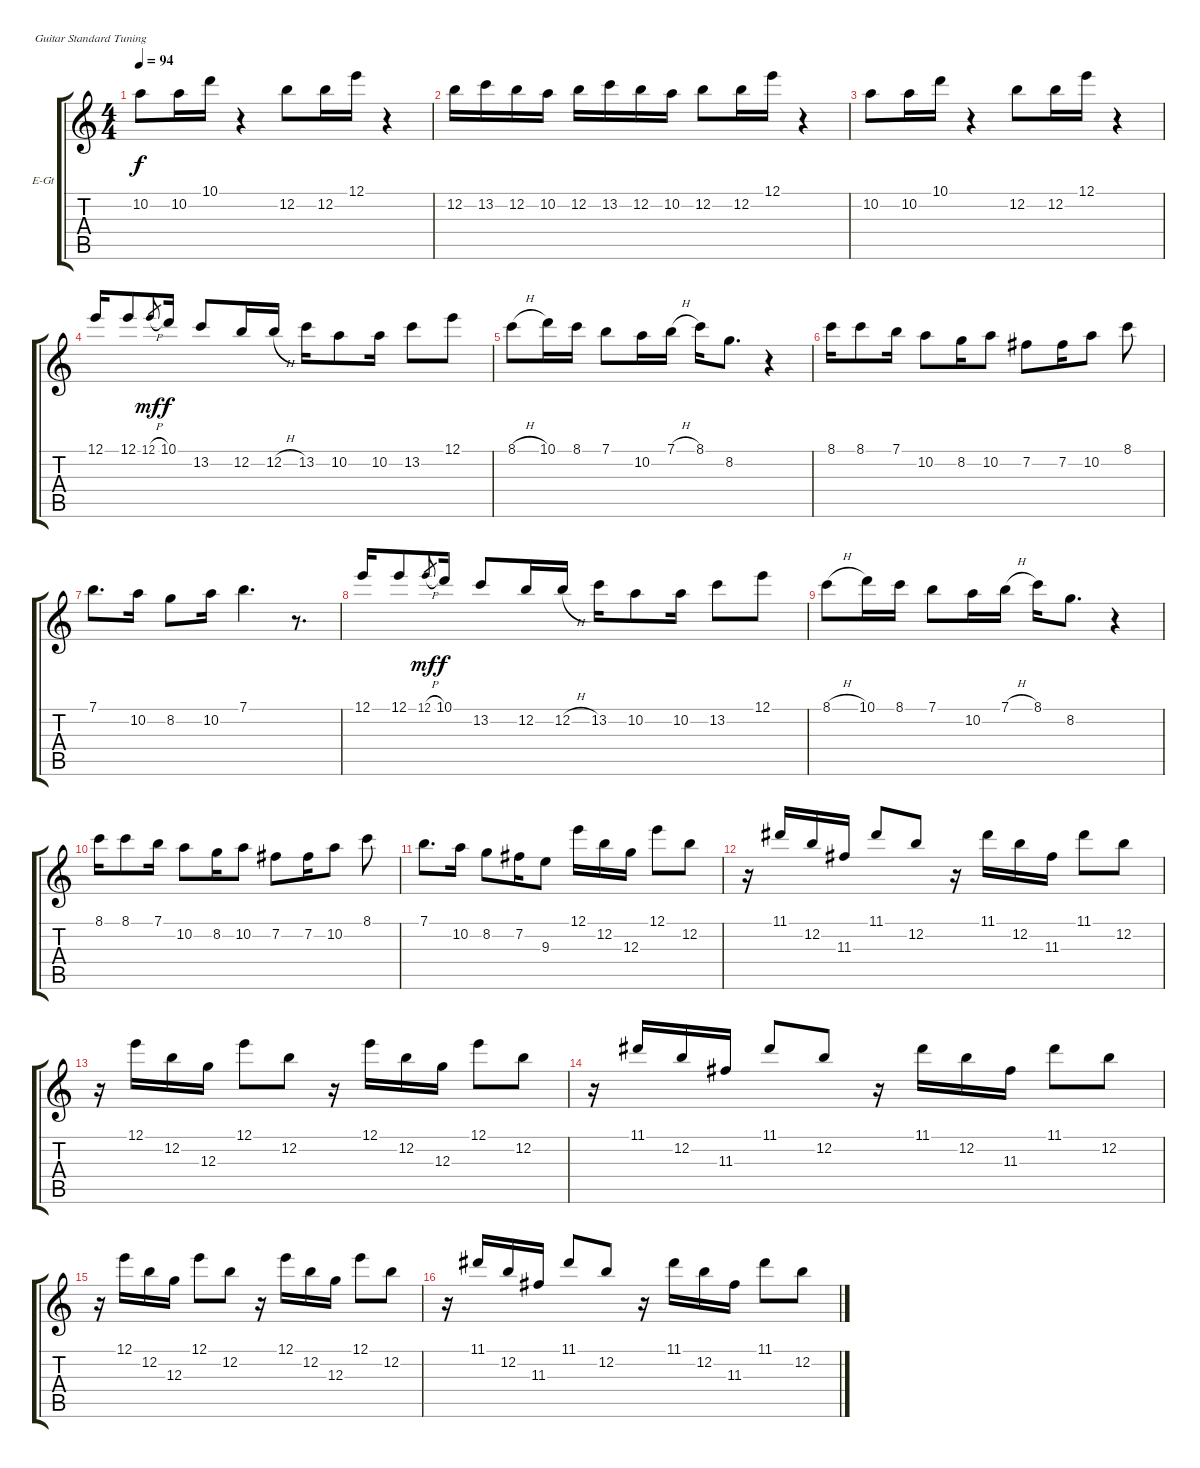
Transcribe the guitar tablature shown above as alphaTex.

\bracketExtendMode groupsimilarinstruments
\firstSystemTrackNameOrientation horizontal
\otherSystemsTrackNameOrientation horizontal
\track ("Guitarra " "E-Gt") {instrument overdrivenguitar}
\staff {score tabs}
\tuning (E4 B3 G3 D3 A2 E2)
\ts (4 4)
\tempo 94
\clef g2
\ks c
10.2.8{dy f} 10.2.16 10.1.16 r.4 12.2.8 12.2.16 12.1.16 r.4 |
12.2.16 13.2.16 12.2.16 10.2.16 12.2.16 13.2.16 12.2.16 10.2.16 12.2.8 12.2.16 12.1.16 r.4 |
10.2.8 10.2.16 10.1.16 r.4 12.2.8 12.2.16 12.1.16 r.4 |
12.1.16{beam invert} 12.1.8{beam invert} 12.1{h}.8{gr dy mf} 10.1.16{dy f beam invert} 13.2.8{beam invert} 12.2.16{beam invert beam merge} 12.2{h}.16{beam invert} 13.2.16{beam merge} 10.2.8 10.2.16 13.2.8 12.1.8 |
8.1{h}.8 10.1.16 8.1.16{beam split} 7.1.8{beam merge} 10.2.16 7.1{h}.16 8.1.16 8.2.8{d} r.4 |
8.1.16 8.1.8 7.1.16 10.2.8 8.2.16 10.2.8 7.2.8{beam merge} 7.2.16{beam merge} 10.2.8{beam split} 8.1.8 |
7.1.8{d} 10.2.16 8.2.8 10.2.16 7.1.4{d} r.8{d} |
12.1.16{beam invert} 12.1.8{beam invert} 12.1{h}.8{gr dy mf} 10.1.16{dy f beam invert} 13.2.8{beam invert} 12.2.16{beam invert beam merge} 12.2{h}.16{beam invert} 13.2.16{beam merge} 10.2.8 10.2.16 13.2.8 12.1.8 |
8.1{h}.8 10.1.16 8.1.16{beam split} 7.1.8{beam merge} 10.2.16 7.1{h}.16 8.1.16 8.2.8{d} r.4 |
8.1.16 8.1.8 7.1.16 10.2.8 8.2.16 10.2.8 7.2.8{beam merge} 7.2.16{beam merge} 10.2.8{beam split} 8.1.8 |
7.1.8{d} 10.2.16 8.2.8 7.2.16 9.3.8 12.1.16 12.2.16 12.3.16 12.1.8 12.2.8 |
r.16 11.1.16{beam invert beam merge} 12.2.16{beam invert beam merge} 11.3.16{beam invert beam split} 11.1.8{beam invert beam merge} 12.2.8{beam invert} r.16 11.1.16 12.2.16 11.3.16 11.1.8 12.2.8 |
r.16 12.1.16{beam merge} 12.2.16{beam merge} 12.3.16{beam split} 12.1.8{beam merge} 12.2.8 r.16 12.1.16 12.2.16 12.3.16 12.1.8 12.2.8 |
r.16 11.1.16{beam invert beam merge} 12.2.16{beam invert beam merge} 11.3.16{beam invert beam split} 11.1.8{beam invert beam merge} 12.2.8{beam invert} r.16 11.1.16 12.2.16 11.3.16 11.1.8 12.2.8 |
r.16 12.1.16{beam merge} 12.2.16{beam merge} 12.3.16{beam split} 12.1.8{beam merge} 12.2.8 r.16 12.1.16 12.2.16 12.3.16 12.1.8 12.2.8 |
r.16 11.1.16{beam invert beam merge} 12.2.16{beam invert beam merge} 11.3.16{beam invert beam split} 11.1.8{beam invert beam merge} 12.2.8{beam invert} r.16 11.1.16 12.2.16 11.3.16 11.1.8 12.2.8
